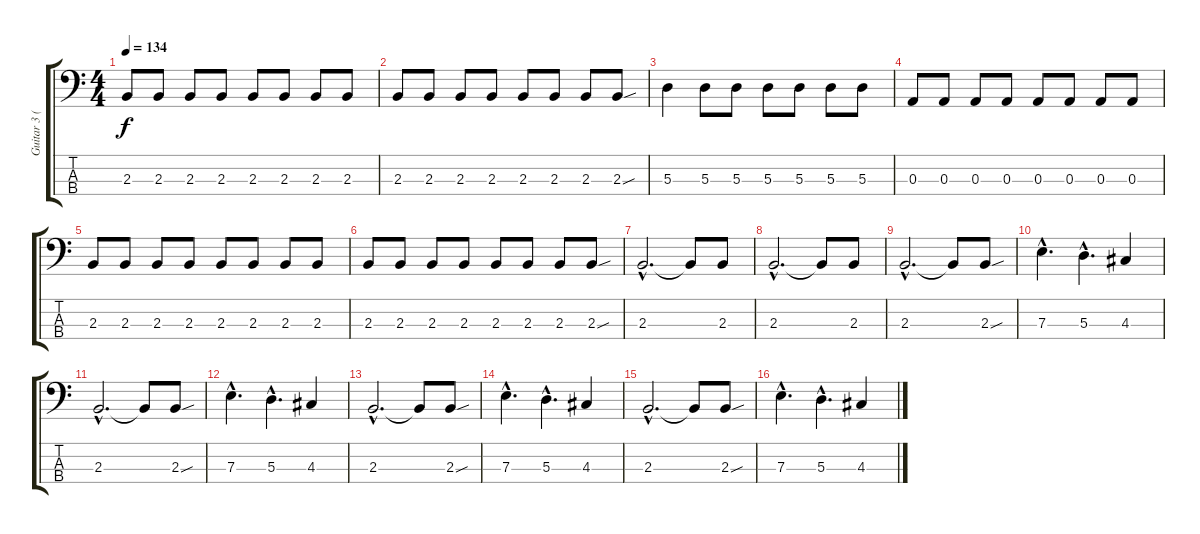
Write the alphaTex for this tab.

\track ("Guitar 3 (bass)" "Guitar 3 (") {instrument electricbassfinger}
\staff {score tabs}
\tuning (G2 D2 A1 E1) {hide}
\ts (4 4)
\tempo 134
\clef f4
\ks c
2.3.8{dy f} 2.3.8 2.3.8 2.3.8 2.3.8 2.3.8 2.3.8 2.3.8 |
2.3.8 2.3.8 2.3.8 2.3.8 2.3.8 2.3.8 2.3.8 2.3{sou}.8 |
5.3.4 5.3.8 5.3.8 5.3.8 5.3.8 5.3.8 5.3.8 |
0.3.8 0.3.8 0.3.8 0.3.8 0.3.8 0.3.8 0.3.8 0.3.8 |
2.3.8 2.3.8 2.3.8 2.3.8 2.3.8 2.3.8 2.3.8 2.3.8 |
2.3.8 2.3.8 2.3.8 2.3.8 2.3.8 2.3.8 2.3.8 2.3{sou}.8 |
2.3{hac}.2{d} 2.3{t}.8 2.3.8 |
2.3{hac}.2{d} 2.3{t}.8 2.3.8 |
2.3{hac}.2{d} 2.3{t}.8 2.3{sou}.8 |
7.3{hac}.4{d} 5.3{hac}.4{d} 4.3.4 |
2.3{hac}.2{d} 2.3{t}.8 2.3{sou}.8 |
7.3{hac}.4{d} 5.3{hac}.4{d} 4.3.4 |
2.3{hac}.2{d} 2.3{t}.8 2.3{sou}.8 |
7.3{hac}.4{d} 5.3{hac}.4{d} 4.3.4 |
2.3{hac}.2{d} 2.3{t}.8 2.3{sou}.8 |
7.3{hac}.4{d} 5.3{hac}.4{d} 4.3.4
